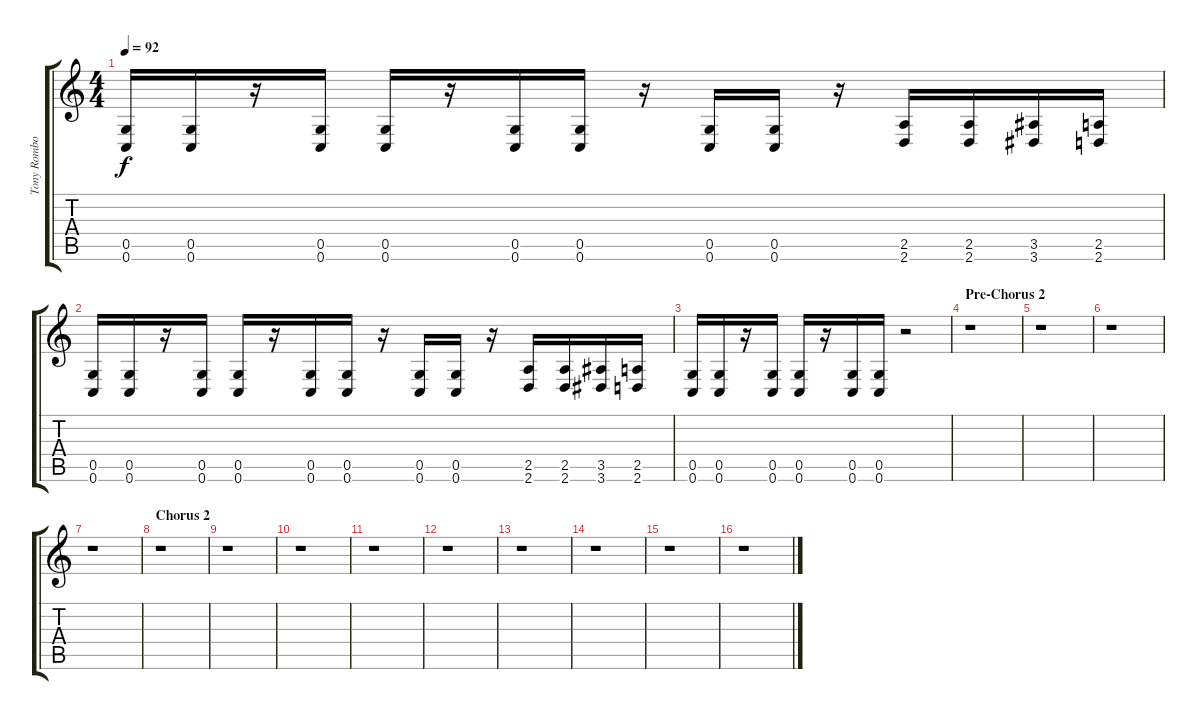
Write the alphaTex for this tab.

\track ("Tony Rombola - Fill In" "Tony Rombo") {instrument distortionguitar}
\staff {score tabs}
\tuning (D4 A3 F3 C3 G2 C2) {hide}
\ts (4 4)
\tempo 92
\clef g2
\ks c
(0.5 0.6).16{dy f} (0.5 0.6).16 r.16 (0.5 0.6).16 (0.5 0.6).16 r.16 (0.5 0.6).16 (0.5 0.6).16 r.16 (0.5 0.6).16 (0.5 0.6).16 r.16 (2.5 2.6).16 (2.5 2.6).16 (3.5 3.6).16 (2.5 2.6).16 |
(0.5 0.6).16 (0.5 0.6).16 r.16 (0.5 0.6).16 (0.5 0.6).16 r.16 (0.5 0.6).16 (0.5 0.6).16 r.16 (0.5 0.6).16 (0.5 0.6).16 r.16 (2.5 2.6).16 (2.5 2.6).16 (3.5 3.6).16 (2.5 2.6).16 |
(0.5 0.6).16 (0.5 0.6).16 r.16 (0.5 0.6).16 (0.5 0.6).16 r.16 (0.5 0.6).16 (0.5 0.6).16 r.2 |
\section ("" "Pre-Chorus 2")
r.1 |
r.1 |
r.1 |
r.1 |
\section ("" "Chorus 2")
r.1 |
r.1 |
r.1 |
r.1 |
r.1 |
r.1 |
r.1 |
r.1 |
r.1
